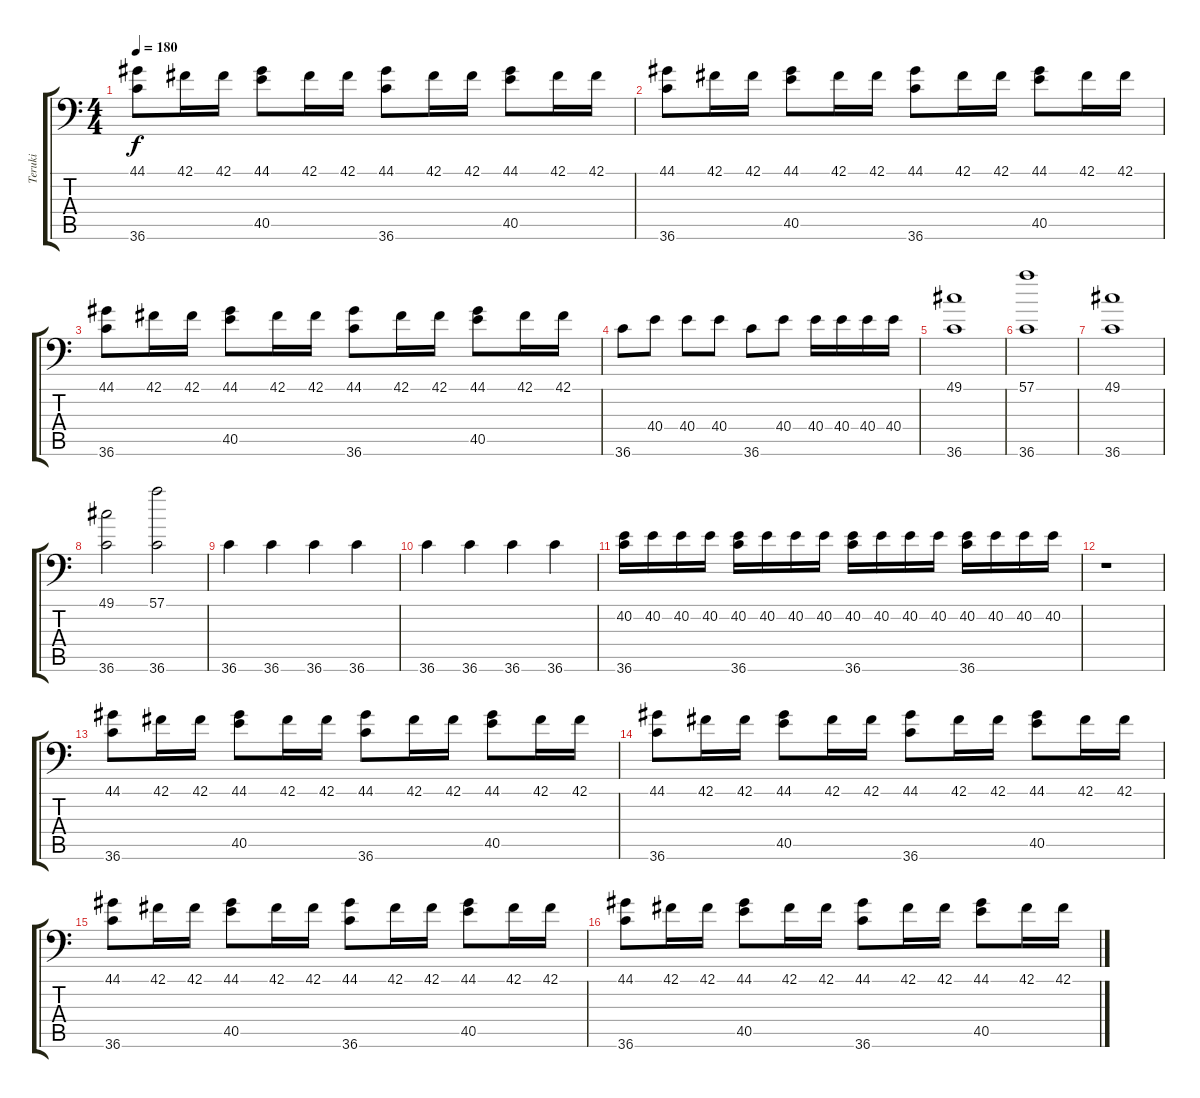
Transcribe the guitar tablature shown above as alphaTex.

\track ("Teruki" "Teruki") {instrument acousticgrandpiano}
\staff {score tabs}
\tuning (C-1 C-1 C-1 C-1 C-1 C-1) {hide}
\ts (4 4)
\tempo 180
\clef f4
\ks c
(44.1 36.6).8{dy f} 42.1.16 42.1.16 (44.1 40.5).8 42.1.16 42.1.16 (44.1 36.6).8 42.1.16 42.1.16 (44.1 40.5).8 42.1.16 42.1.16 |
(44.1 36.6).8 42.1.16 42.1.16 (44.1 40.5).8 42.1.16 42.1.16 (44.1 36.6).8 42.1.16 42.1.16 (44.1 40.5).8 42.1.16 42.1.16 |
(44.1 36.6).8 42.1.16 42.1.16 (44.1 40.5).8 42.1.16 42.1.16 (44.1 36.6).8 42.1.16 42.1.16 (44.1 40.5).8 42.1.16 42.1.16 |
36.6.8 40.4.8 40.4.8 40.4.8 36.6.8 40.4.8 40.4.16 40.4.16 40.4.16 40.4.16 |
(49.1 36.6).1 |
(57.1 36.6).1 |
(49.1 36.6).1 |
(49.1 36.6).2 (57.1 36.6).2 |
36.6.4 36.6.4 36.6.4 36.6.4 |
36.6.4 36.6.4 36.6.4 36.6.4 |
(40.2 36.6).16 40.2.16 40.2.16 40.2.16 (40.2 36.6).16 40.2.16 40.2.16 40.2.16 (40.2 36.6).16 40.2.16 40.2.16 40.2.16 (40.2 36.6).16 40.2.16 40.2.16 40.2.16 |
r.1 |
(44.1 36.6).8 42.1.16 42.1.16 (44.1 40.5).8 42.1.16 42.1.16 (44.1 36.6).8 42.1.16 42.1.16 (44.1 40.5).8 42.1.16 42.1.16 |
(44.1 36.6).8 42.1.16 42.1.16 (44.1 40.5).8 42.1.16 42.1.16 (44.1 36.6).8 42.1.16 42.1.16 (44.1 40.5).8 42.1.16 42.1.16 |
(44.1 36.6).8 42.1.16 42.1.16 (44.1 40.5).8 42.1.16 42.1.16 (44.1 36.6).8 42.1.16 42.1.16 (44.1 40.5).8 42.1.16 42.1.16 |
(44.1 36.6).8 42.1.16 42.1.16 (44.1 40.5).8 42.1.16 42.1.16 (44.1 36.6).8 42.1.16 42.1.16 (44.1 40.5).8 42.1.16 42.1.16
